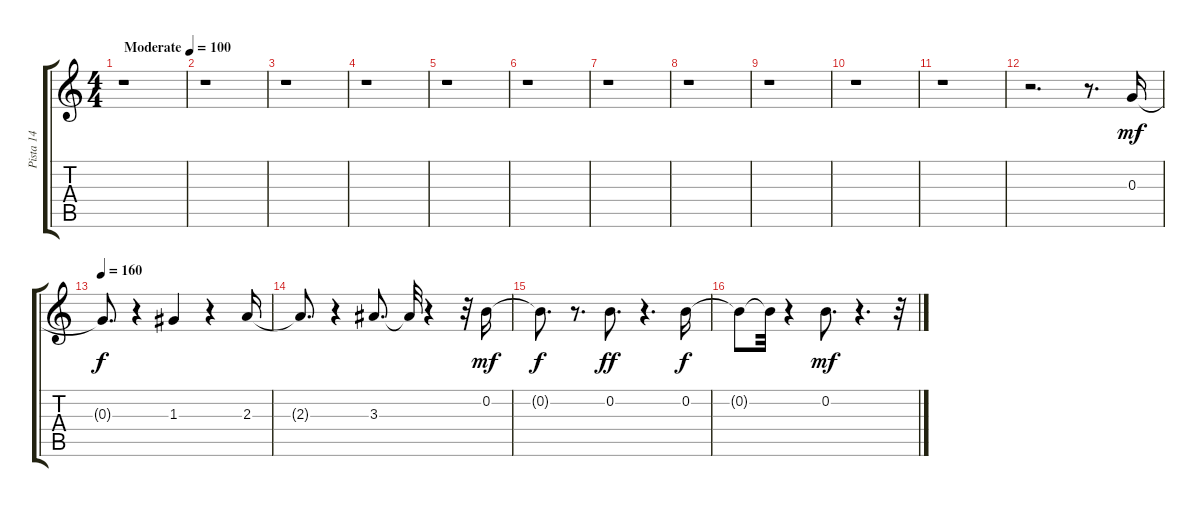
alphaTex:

\track ("Pista 14" "Pista 14") {instrument electricguitarjazz}
\staff {score tabs}
\tuning (E4 B3 G3 D3 A2 E2) {hide}
\ts (4 4)
\tempo (100 "Moderate")
\clef g2
\ks c
r.1{dy mf volume 12 instrument altosax} |
r.1 |
r.1 |
r.1 |
r.1 |
r.1 |
r.1 |
r.1 |
r.1 |
r.1 |
r.1 |
r.2{d} r.8{d} 0.3.16 |
\tempo 160
0.3{t}.8{d dy f} r.4 1.3.4 r.4 2.3.16 |
2.3{t}.8{d} r.4 3.3.8{d} 3.3{t}.32 r.4 r.32 0.2.16{dy mf} |
0.2{t}.8{d dy f} r.8{d} 0.2.8{d dy ff} r.4{d} 0.2.16{dy f} |
0.2{t}.8 0.2{t}.32 r.4 0.2.8{d dy mf} r.4{d} r.32
